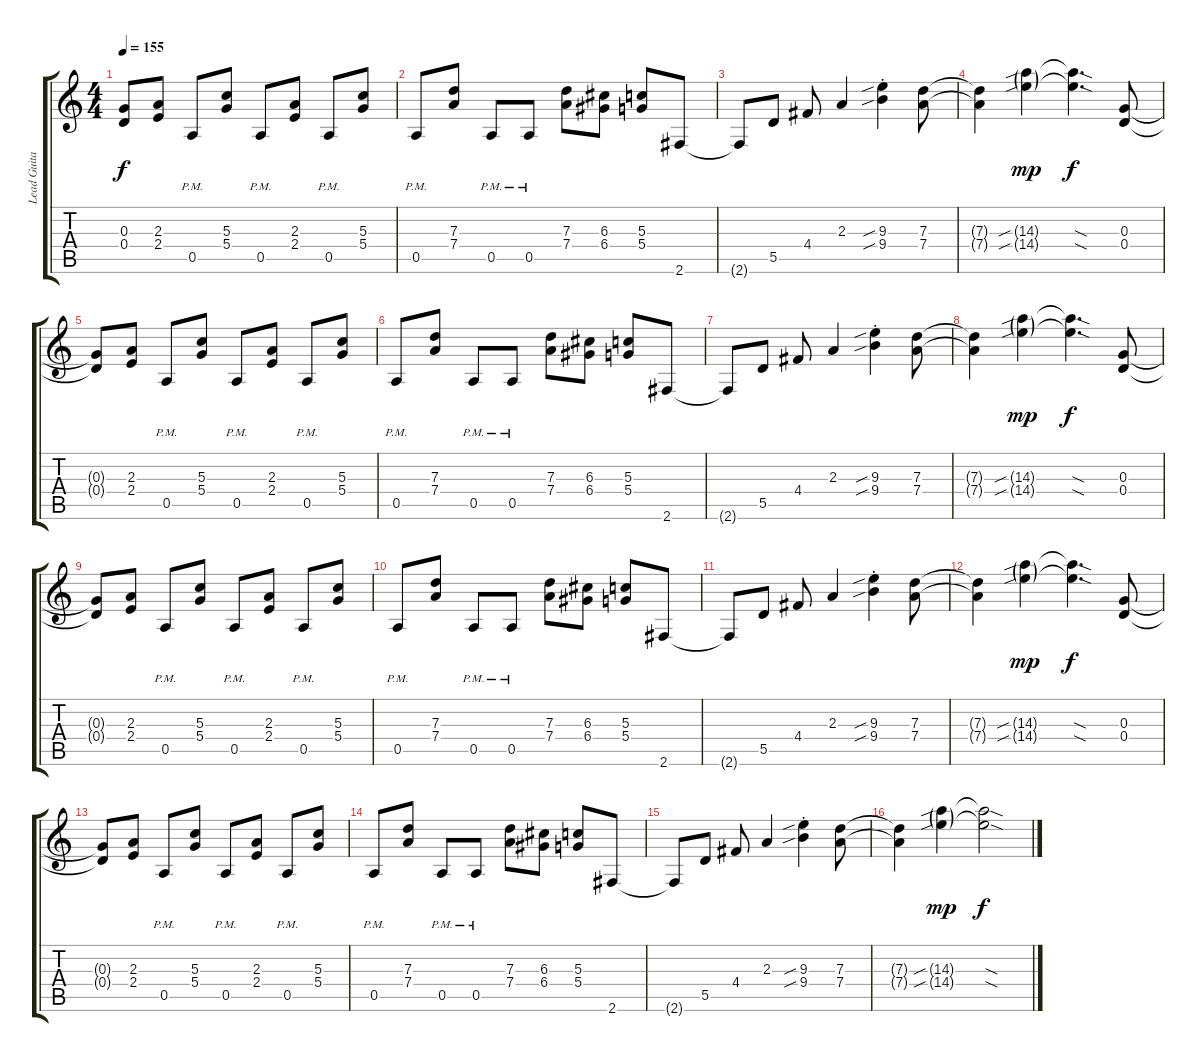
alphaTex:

\track ("Lead Guitar" "Lead Guita") {instrument distortionguitar}
\staff {score tabs}
\tuning (E4 B3 G3 D3 A2 E2) {hide}
\ts (4 4)
\tempo 155
\clef g2
\ks c
(0.3{t} 0.4{t}).8{dy f} (2.3 2.4).8 0.5{pm}.8 (5.3 5.4).8 0.5{pm}.8 (2.3 2.4).8 0.5{pm}.8 (5.3 5.4).8 |
0.5{pm}.8 (7.3 7.4).8 0.5{pm}.8 0.5{pm}.8 (7.3 7.4).8 (6.3 6.4).8 (5.3 5.4).8 2.6.8 |
2.6{t}.8 5.5.8 4.4.8 2.3.4 (9.3{sib} 9.4{sib st}).4 (7.3 7.4).8 |
(7.3{t} 7.4{t}).4 (14.3{sib g} 14.4{sib g}).4{dy mp} (14.3{sod t} 14.4{sod t}).4{d dy f} (0.3 0.4).8 |
(0.3{t} 0.4{t}).8 (2.3 2.4).8 0.5{pm}.8 (5.3 5.4).8 0.5{pm}.8 (2.3 2.4).8 0.5{pm}.8 (5.3 5.4).8 |
0.5{pm}.8 (7.3 7.4).8 0.5{pm}.8 0.5{pm}.8 (7.3 7.4).8 (6.3 6.4).8 (5.3 5.4).8 2.6.8 |
2.6{t}.8 5.5.8 4.4.8 2.3.4 (9.3{sib} 9.4{sib st}).4 (7.3 7.4).8 |
(7.3{t} 7.4{t}).4 (14.3{sib g} 14.4{sib g}).4{dy mp} (14.3{sod t} 14.4{sod t}).4{d dy f} (0.3 0.4).8 |
(0.3{t} 0.4{t}).8 (2.3 2.4).8 0.5{pm}.8 (5.3 5.4).8 0.5{pm}.8 (2.3 2.4).8 0.5{pm}.8 (5.3 5.4).8 |
0.5{pm}.8 (7.3 7.4).8 0.5{pm}.8 0.5{pm}.8 (7.3 7.4).8 (6.3 6.4).8 (5.3 5.4).8 2.6.8 |
2.6{t}.8 5.5.8 4.4.8 2.3.4 (9.3{sib} 9.4{sib st}).4 (7.3 7.4).8 |
(7.3{t} 7.4{t}).4 (14.3{sib g} 14.4{sib g}).4{dy mp} (14.3{sod t} 14.4{sod t}).4{d dy f} (0.3 0.4).8 |
(0.3{t} 0.4{t}).8 (2.3 2.4).8 0.5{pm}.8 (5.3 5.4).8 0.5{pm}.8 (2.3 2.4).8 0.5{pm}.8 (5.3 5.4).8 |
0.5{pm}.8 (7.3 7.4).8 0.5{pm}.8 0.5{pm}.8 (7.3 7.4).8 (6.3 6.4).8 (5.3 5.4).8 2.6.8 |
2.6{t}.8 5.5.8 4.4.8 2.3.4 (9.3{sib} 9.4{sib st}).4 (7.3 7.4).8 |
(7.3{t} 7.4{t}).4 (14.3{sib g} 14.4{sib g}).4{dy mp} (14.3{sod t} 14.4{sod t}).2{dy f}
